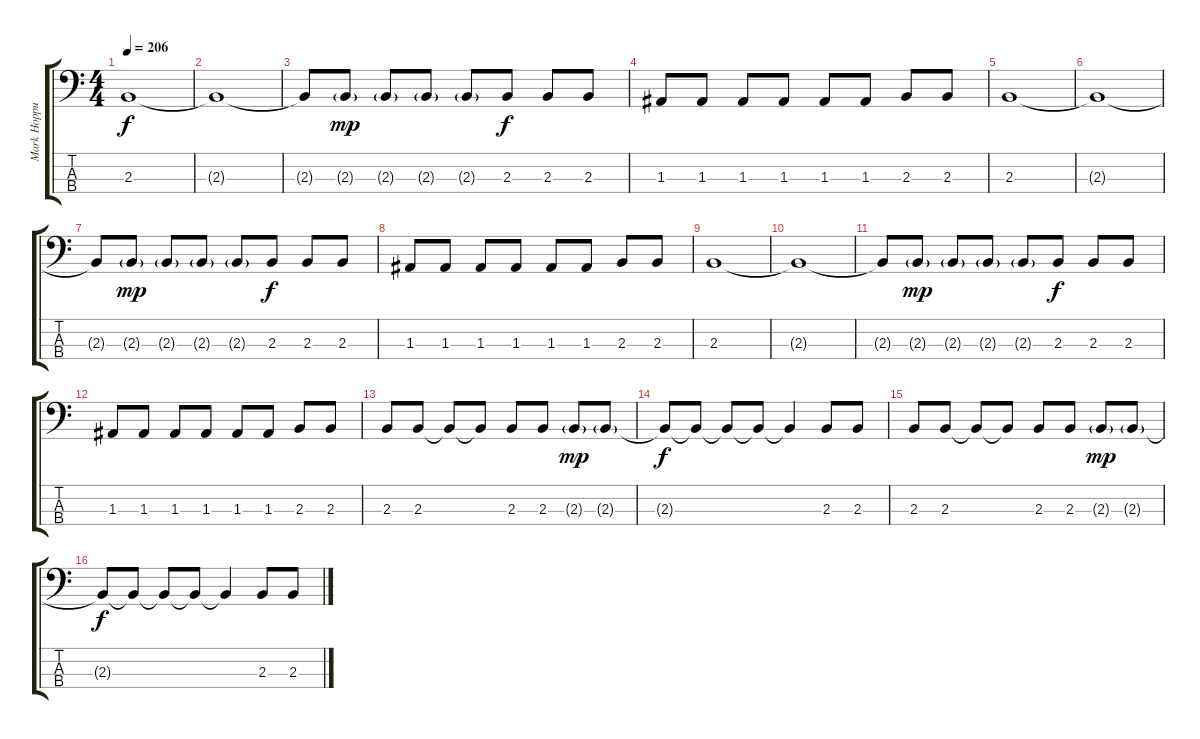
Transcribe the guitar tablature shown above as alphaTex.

\track ("Mark Hoppus - Bass" "Mark Hoppu") {instrument electricbasspick}
\staff {score tabs}
\tuning (G2 D2 A1 E1) {hide}
\ts (4 4)
\tempo 206
\clef f4
\ks c
2.3.1{dy f} |
2.3{t}.1 |
2.3{t}.8 2.3{g}.8{dy mp} 2.3{g}.8 2.3{g}.8 2.3{g}.8 2.3.8{dy f} 2.3.8 2.3.8 |
1.3.8 1.3.8 1.3.8 1.3.8 1.3.8 1.3.8 2.3.8 2.3.8 |
2.3.1 |
2.3{t}.1 |
2.3{t}.8 2.3{g}.8{dy mp} 2.3{g}.8 2.3{g}.8 2.3{g}.8 2.3.8{dy f} 2.3.8 2.3.8 |
1.3.8 1.3.8 1.3.8 1.3.8 1.3.8 1.3.8 2.3.8 2.3.8 |
2.3.1 |
2.3{t}.1 |
2.3{t}.8 2.3{g}.8{dy mp} 2.3{g}.8 2.3{g}.8 2.3{g}.8 2.3.8{dy f} 2.3.8 2.3.8 |
1.3.8 1.3.8 1.3.8 1.3.8 1.3.8 1.3.8 2.3.8 2.3.8 |
2.3.8 2.3.8 2.3{t}.8 2.3{t}.8 2.3.8 2.3.8 2.3{g}.8{dy mp} 2.3{g}.8 |
2.3{t}.8{dy f} 2.3{t}.8 2.3{t}.8 2.3{t}.8 2.3{t}.4 2.3.8 2.3.8 |
2.3.8 2.3.8 2.3{t}.8 2.3{t}.8 2.3.8 2.3.8 2.3{g}.8{dy mp} 2.3{g}.8 |
2.3{t}.8{dy f} 2.3{t}.8 2.3{t}.8 2.3{t}.8 2.3{t}.4 2.3.8 2.3.8
